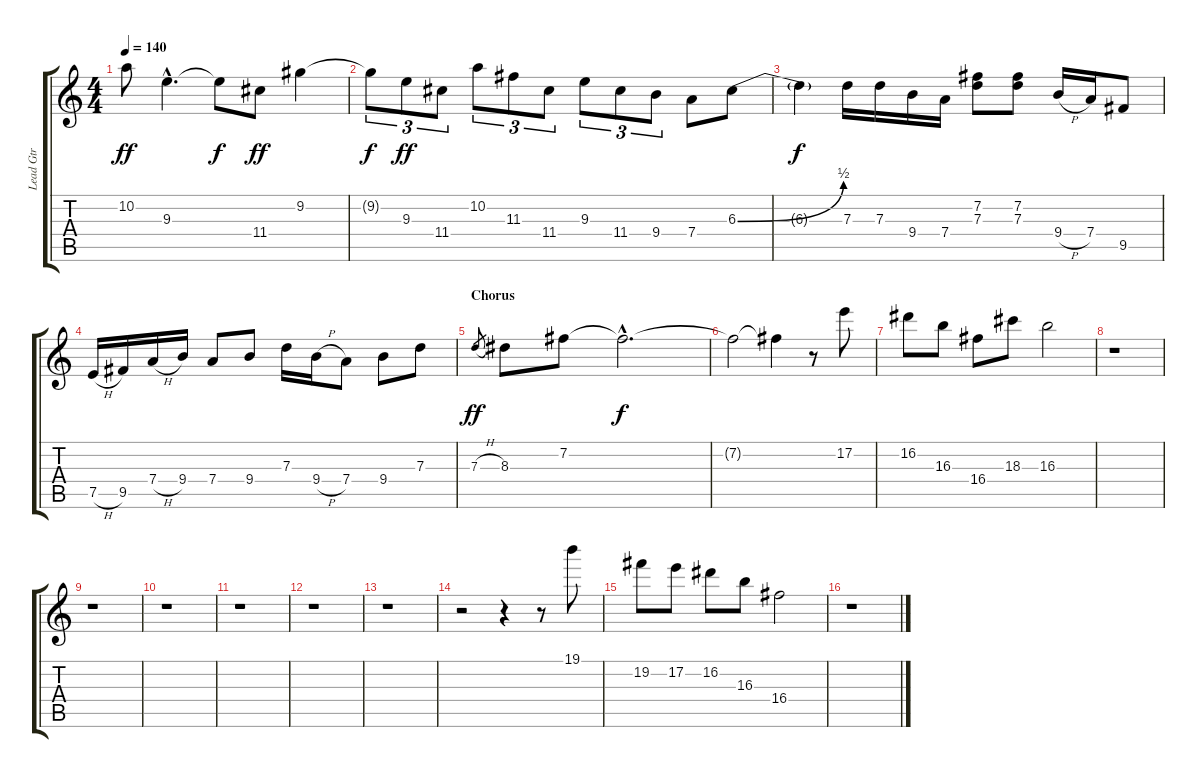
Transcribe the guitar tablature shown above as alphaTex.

\track ("Lead Gtr" "Lead Gtr") {instrument distortionguitar}
\staff {score tabs}
\tuning (E4 B3 G3 D3 A2 E2) {hide}
\ts (4 4)
\tempo 140
\clef g2
\ks c
10.2.8{dy ff} 9.3{hac}.4{d} 9.3{t}.8{dy f} 11.4.8{dy ff} 9.2.4 |
9.2{t}.8{tu (3 2) dy f} 9.3.8{tu (3 2) dy ff} 11.4.8{tu (3 2)} 10.2.8{tu (3 2)} 11.3.8{tu (3 2)} 11.4.8{tu (3 2)} 9.3.8{tu (3 2)} 11.4.8{tu (3 2)} 9.4.8{tu (3 2)} 7.4.8 6.3{be (bend 0 0 60 2)}.8 |
6.3{t}.4{dy f} 7.3.16 7.3.16 9.4.16 7.4.16 (7.2 7.3).8 (7.2 7.3).8 9.4{h}.16 7.4.16 9.5.8 |
7.5{h}.16 9.5.16 7.4{h}.16 9.4.16 7.4.8 9.4.8 7.3.16 9.4{h}.16 7.4.8 9.4.8 7.3.8 |
\section ("" "Chorus")
7.3{h}.8{gr dy ff} 8.3.8 7.2.8 7.2{hac t}.2{d dy f} |
7.2{t}.2 7.2{t}.4 r.8 17.2.8 |
16.2.8 16.3.8 16.4.8 18.3.8 16.3.2 |
r.1 |
r.1 |
r.1 |
r.1 |
r.1 |
r.1 |
r.2 r.4 r.8 19.1.8 |
19.2.8 17.2.8 16.2.8 16.3.8 16.4.2 |
r.1
